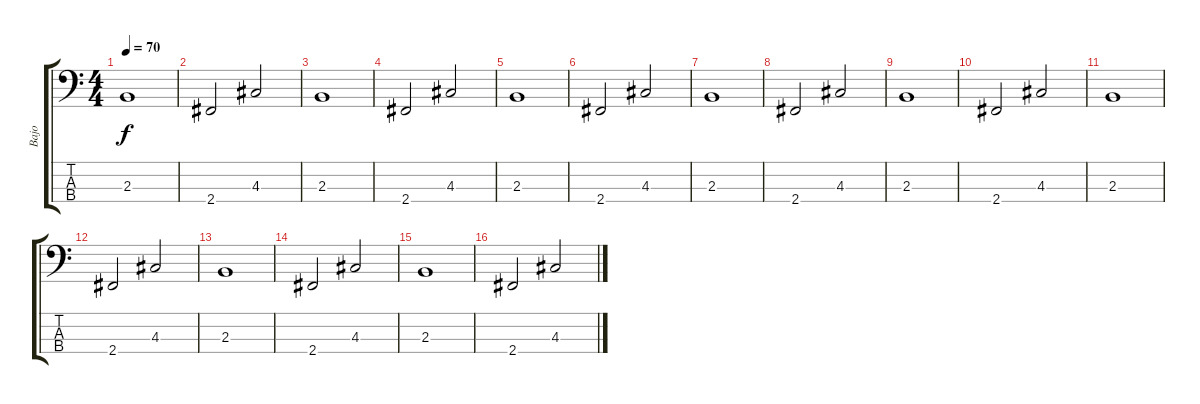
\track ("Bajo" "Bajo") {instrument electricbassfinger}
\staff {score tabs}
\tuning (G2 D2 A1 E1) {hide}
\ts (4 4)
\tempo 70
\clef f4
\ks c
2.3.1{dy f} |
2.4.2 4.3.2 |
2.3.1 |
2.4.2 4.3.2 |
2.3.1 |
2.4.2 4.3.2 |
2.3.1 |
2.4.2 4.3.2 |
2.3.1 |
2.4.2 4.3.2 |
2.3.1 |
2.4.2 4.3.2 |
2.3.1 |
2.4.2 4.3.2 |
2.3.1 |
2.4.2 4.3.2
